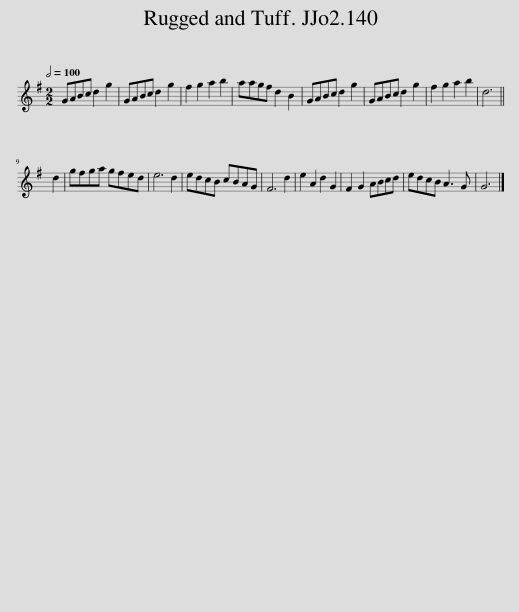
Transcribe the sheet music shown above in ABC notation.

X:1
L:1/8
Q:1/2=100
M:2/2
I:linebreak $
K:G
V:1 treble
V:1
 GABc d2 g2 | GABc d2 g2 | f2 g2 a2 b2 | aagf d2 B2 | GABc d2 g2 | %5
 GABc d2 g2 | f2 g2 a2 b2 | d6 ||$ d2 | gfga gfed | %10
 e6 d2 | edcB cBAG | F6 d2 | e2 A2 d2 G2 | F2 G2 ABcd | %15
 edcB A3 G | G6 |] %17
